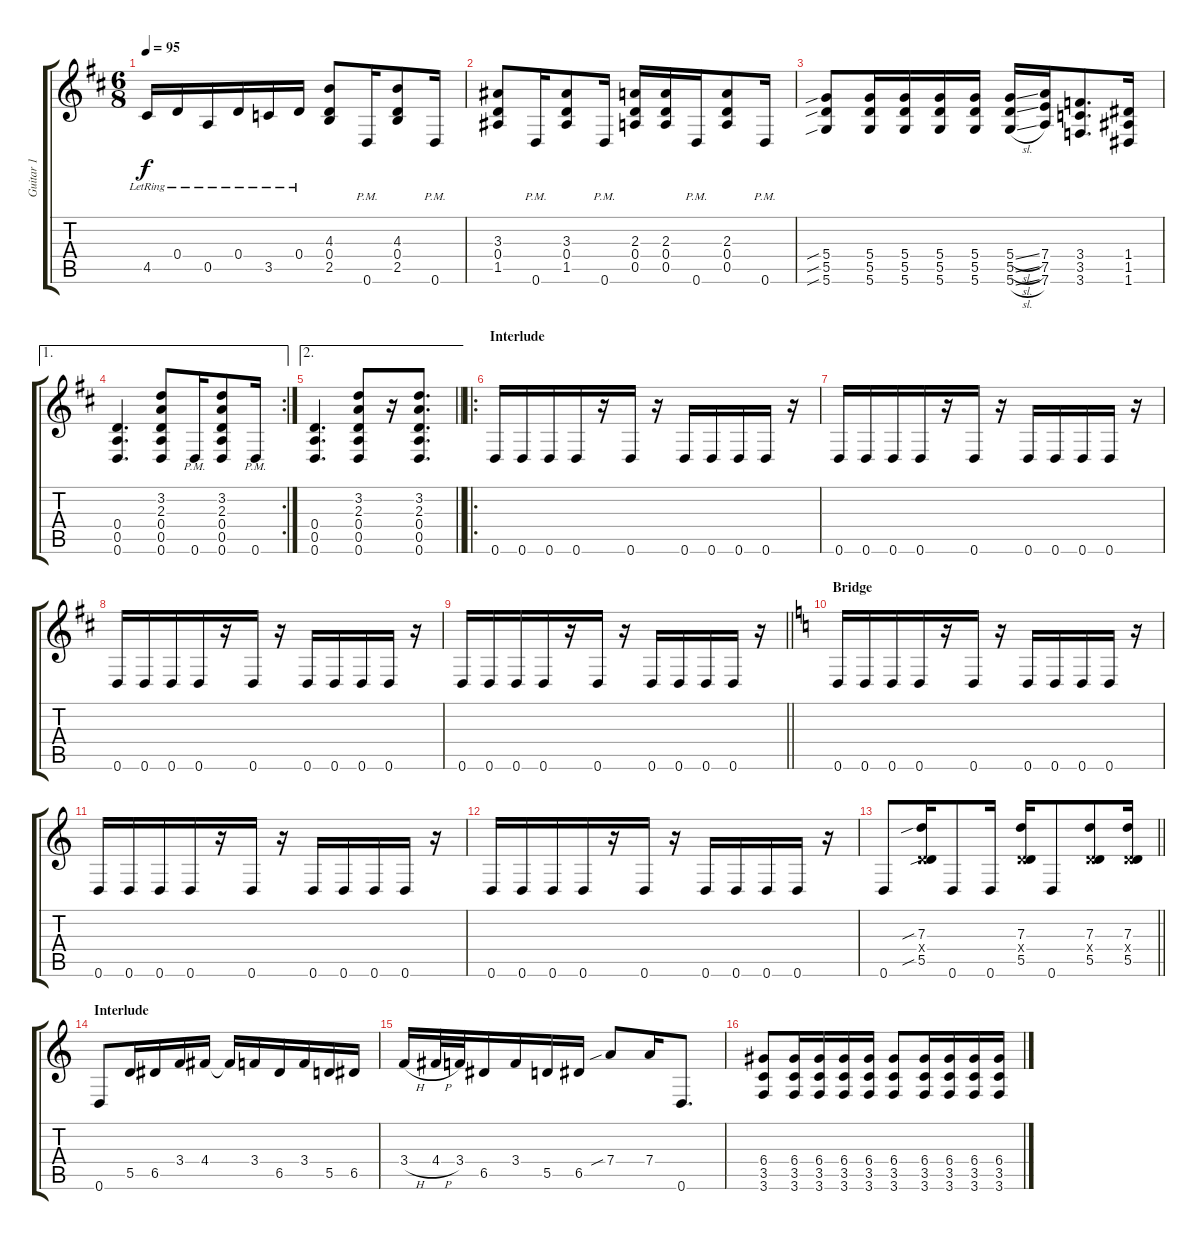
\track ("Guitar 1" "Guitar 1") {instrument distortionguitar}
\staff {score tabs}
\tuning (E4 B3 G3 D3 A2 D2) {hide}
\ts (6 8)
\tempo 95
\clef g2
\ks d
4.5{lr}.16{dy f} 0.4{lr}.16 0.5{lr}.16 0.4{lr}.16 3.5{lr}.16 0.4{lr}.16 (4.3 0.4 2.5).8 0.6{pm}.16 (4.3 0.4 2.5).8 0.6{pm}.16 |
(3.3 0.4 1.5).8 0.6{pm}.16 (3.3 0.4 1.5).8 0.6{pm}.16 (2.3 0.4 0.5).16 (2.3 0.4 0.5).16 0.6{pm}.16 (2.3 0.4 0.5).8 0.6{pm}.16 |
(5.4{sib} 5.5{sib} 5.6{sib}).8 (5.4 5.5 5.6).16 (5.4 5.5 5.6).16 (5.4 5.5 5.6).16 (5.4 5.5 5.6).16 (5.4{sl} 5.5{sl} 5.6{sl}).16 (7.4 7.5 7.6).16 (3.4 3.5 3.6).8{d} (1.4 1.5 1.6).16 |
\ae 1
\rc 2
(0.4 0.5 0.6).4{d} (3.2 2.3 0.4 0.5 0.6).8 0.6{pm}.16 (3.2 2.3 0.4 0.5 0.6).8 0.6{pm}.16 |
\ae 2
\barLineRight lightlight
(0.4 0.5 0.6).4{d} (3.2 2.3 0.4 0.5 0.6).8 r.16 (3.2 2.3 0.4 0.5 0.6).8{d} |
\ro
\section ("" "Interlude")
0.6.16 0.6.16 0.6.16 0.6.16 r.16 0.6.16 r.16 0.6.16 0.6.16 0.6.16 0.6.16 r.16 |
0.6.16 0.6.16 0.6.16 0.6.16 r.16 0.6.16 r.16 0.6.16 0.6.16 0.6.16 0.6.16 r.16 |
0.6.16 0.6.16 0.6.16 0.6.16 r.16 0.6.16 r.16 0.6.16 0.6.16 0.6.16 0.6.16 r.16 |
\barLineRight lightlight
0.6.16 0.6.16 0.6.16 0.6.16 r.16 0.6.16 r.16 0.6.16 0.6.16 0.6.16 0.6.16 r.16 |
\section ("" "Bridge")
\ks c
0.6.16 0.6.16 0.6.16 0.6.16 r.16 0.6.16 r.16 0.6.16 0.6.16 0.6.16 0.6.16 r.16 |
0.6.16 0.6.16 0.6.16 0.6.16 r.16 0.6.16 r.16 0.6.16 0.6.16 0.6.16 0.6.16 r.16 |
0.6.16 0.6.16 0.6.16 0.6.16 r.16 0.6.16 r.16 0.6.16 0.6.16 0.6.16 0.6.16 r.16 |
\barLineRight lightlight
0.6.8 (7.3{sib} 0.4{x} 5.5{sib}).16 0.6.8 0.6.16 (7.3 0.4{x} 5.5).16 0.6.8 (7.3 0.4{x} 5.5).8 (7.3 0.4{x} 5.5).16 |
\section ("" "Interlude")
0.6.8 5.5.16 6.5.16 3.4.16 4.4.16 4.4{t}.16 3.4.16 6.5.16 3.4.16 5.5.16 6.5.16 |
3.4{h}.16 4.4{h}.32 3.4.32 6.5.16 3.4.16 5.5.16 6.5.16 7.4{sib}.8 7.4.16 0.6.8{d} |
(6.4 3.5 3.6).8 (6.4 3.5 3.6).16 (6.4 3.5 3.6).16 (6.4 3.5 3.6).16 (6.4 3.5 3.6).16 (6.4 3.5 3.6).8 (6.4 3.5 3.6).16 (6.4 3.5 3.6).16 (6.4 3.5 3.6).16 (6.4 3.5 3.6).16
